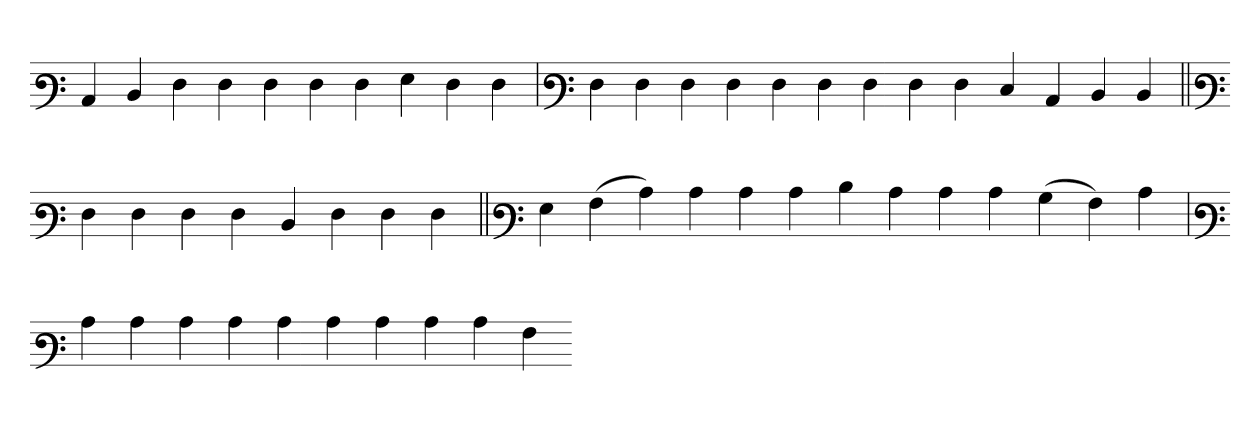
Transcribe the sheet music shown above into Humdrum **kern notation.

**kern
*part1
*staff1
*clefF3
=
4C
4D
4F
4F
4F
4F
4F
4G
4F
4F
=
*clefF3
4F
4F
4F
4F
4F
4F
4F
4F
4F
4E
4C
4D
4D
=||
*clefF3
4F
4F
4F
4F
4D
4F
4F
4F
=||
*clefF3
4G
(4A
4c)
4c
4c
4c
4d
4c
4c
4c
(4B
4A)
4c
=
*clefF3
4c
4c
4c
4c
4c
4c
4c
4c
4c
4A
=-
*-
